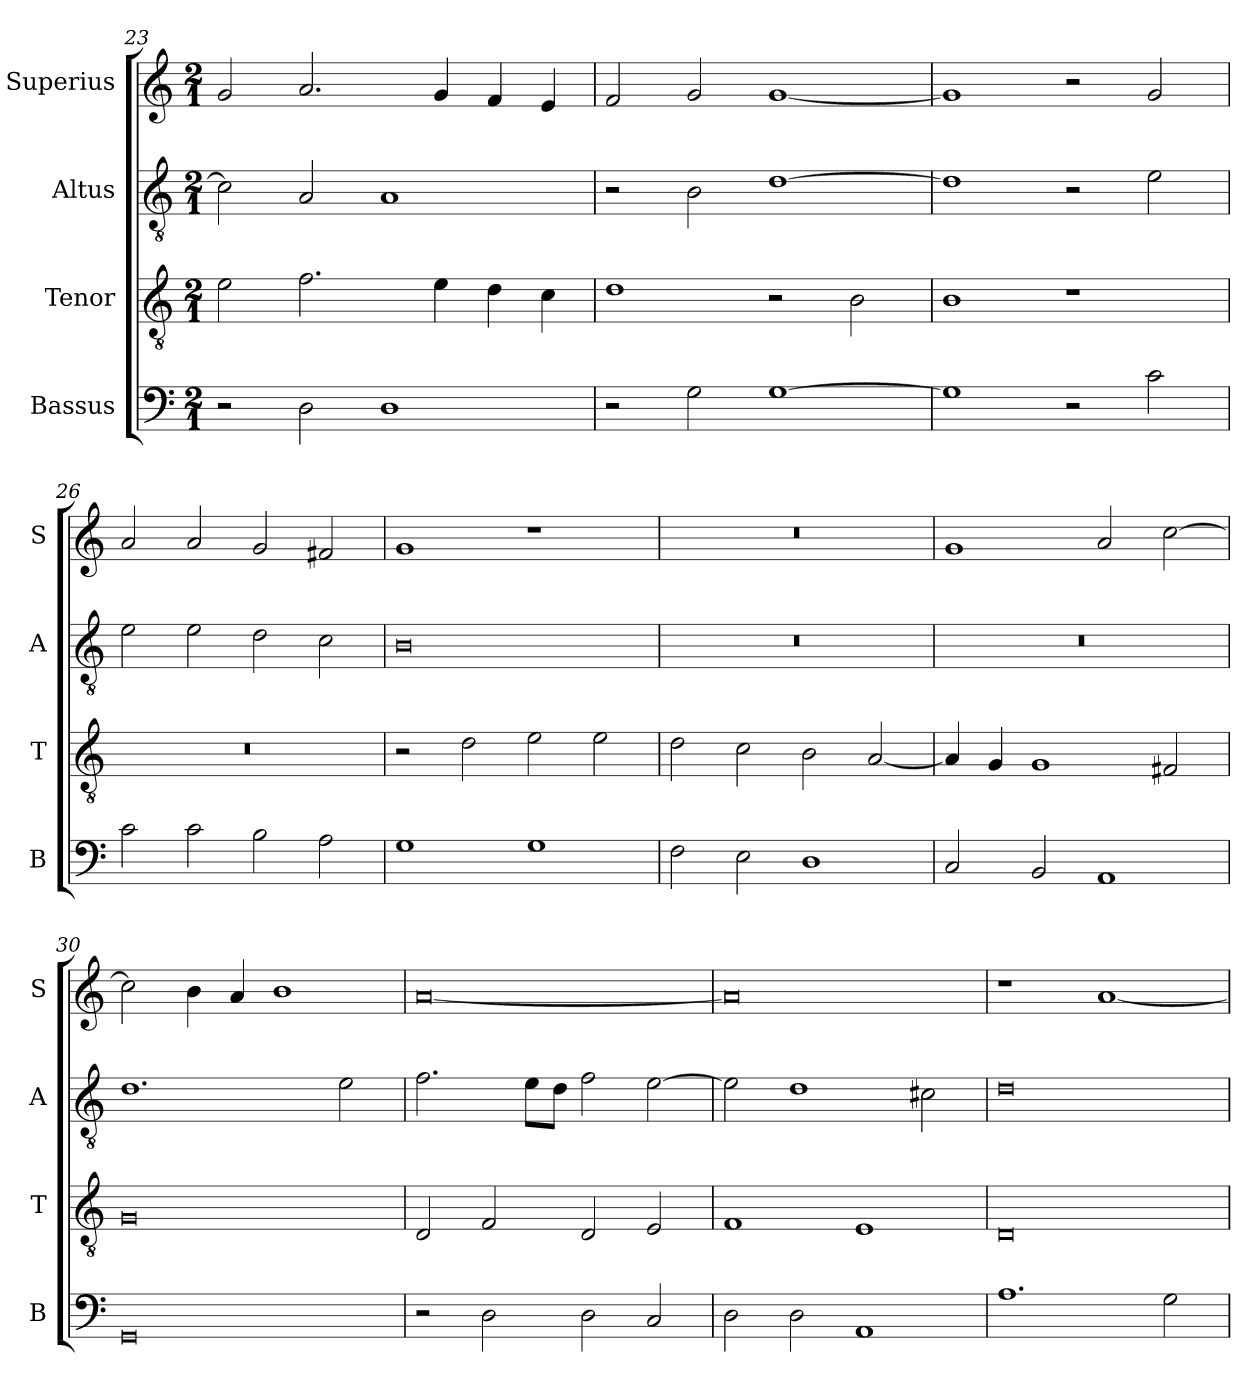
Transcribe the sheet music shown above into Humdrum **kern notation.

**kern	**kern	**kern	**kern
*part4	*part3	*part2	*part1
*staff4	*staff3	*staff2	*staff1
*I"Bassus	*I"Tenor	*I"Altus	*I"Superius
*I'B	*I'T	*I'A	*I'S
*clefF4	*clefGv2	*clefGv2	*clefG2
*k[]	*k[]	*k[]	*k[]
*C:	*C:	*C:	*C:
*M2/1	*M2/1	*M2/1	*M2/1
=23	=23	=23	=23
2r	2e	2c]	2g
2D	2.f	2A	2.a
1D	.	1A	.
.	4e	.	4g
.	4d	.	4f
.	4c	.	4e
=24	=24	=24	=24
2r	1d	2r	2f
2G	.	2B	2g
[1G	2r	[1d	[1g
.	2B	.	.
=25	=25	=25	=25
1G]	1B	1d]	1g]
2r	1r	2r	2r
2c	.	2e	2g
=26	=26	=26	=26
2c	0r	2e	2a
2c	.	2e	2a
2B	.	2d	2g
2A	.	2c	2f#X
=27	=27	=27	=27
1G	2r	0B	1g
.	2d	.	.
1G	2e	.	1r
.	2e	.	.
=28	=28	=28	=28
2F	2d	0r	0r
2E	2c	.	.
1D	2B	.	.
.	[2A	.	.
=29	=29	=29	=29
2C	4A]	0r	1g
.	4G	.	.
2BB	1G	.	.
1AA	.	.	2a
.	2F#X	.	[2cc
=30	=30	=30	=30
0GG	0G	1.d	2cc]
.	.	.	4b
.	.	.	4a
.	.	.	1b
.	.	2e	.
=31	=31	=31	=31
2r	2D	2.f	[0a
2D	2F	.	.
.	.	8eL	.
.	.	8dJ	.
2D	2D	2f	.
2C	2E	[2e	.
=32	=32	=32	=32
2D	1F	2e]	0a]
2D	.	1d	.
1AA	1E	.	.
.	.	2c#X	.
=33	=33	=33	=33
1.A	0D	0d	1r
.	.	.	[1a
2G	.	.	.
=	=	=	=
*-	*-	*-	*-
